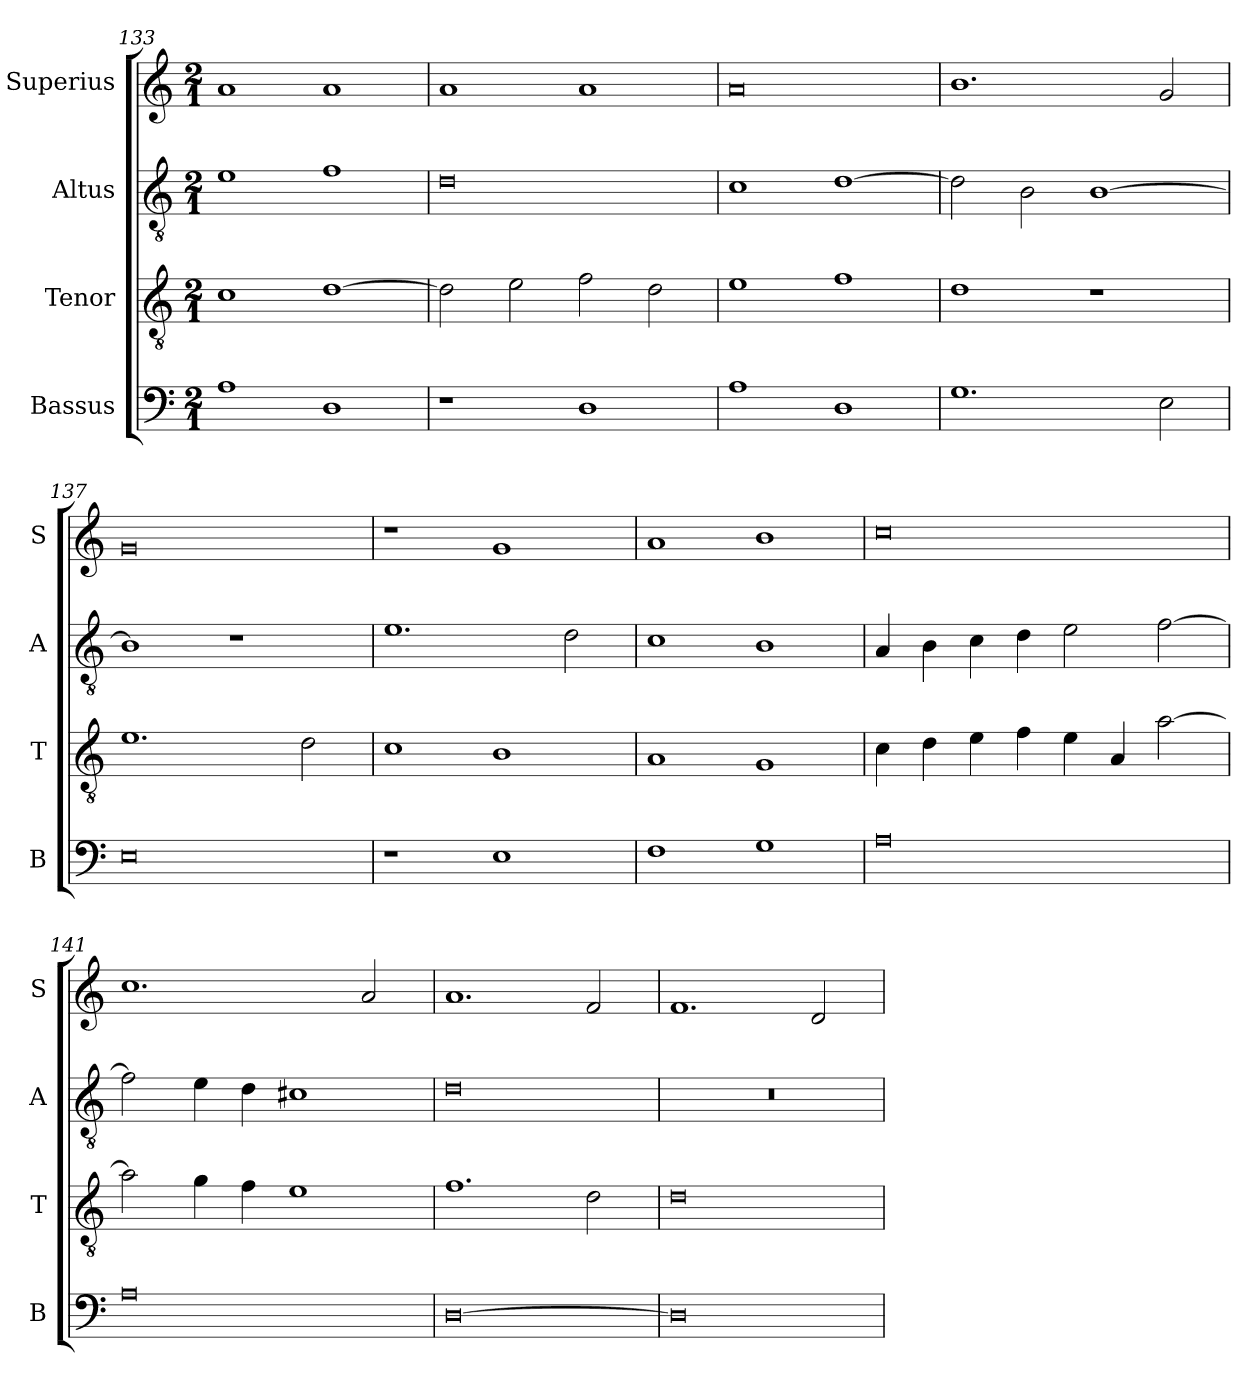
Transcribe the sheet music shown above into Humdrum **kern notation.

**kern	**kern	**kern	**kern
*part4	*part3	*part2	*part1
*staff4	*staff3	*staff2	*staff1
*I"Bassus	*I"Tenor	*I"Altus	*I"Superius
*I'B	*I'T	*I'A	*I'S
*clefF4	*clefGv2	*clefGv2	*clefG2
*k[]	*k[]	*k[]	*k[]
*M2/1	*M2/1	*M2/1	*M2/1
=133	=133	=133	=133
1A	1c	1e	1a
1D	[1d	1f	1a
=134	=134	=134	=134
1r	2d\]	0d	1a
.	2e\	.	.
1D	2f\	.	1a
.	2d\	.	.
=135	=135	=135	=135
1A	1e	1c	0a
1D	1f	[1d	.
=136	=136	=136	=136
1.G	1d	2d\]	1.b
.	.	2B\	.
.	1r	[1B	.
2E\	.	.	2g/
=137	=137	=137	=137
0E	1.e	1B]	0g
.	.	1r	.
.	2d\	.	.
=138	=138	=138	=138
1r	1c	1.e	1r
1E	1B	.	1g
.	.	2d\	.
=139	=139	=139	=139
1F	1A	1c	1a
1G	1G	1B	1b
=140	=140	=140	=140
0A	4c\	4A/	0cc
.	4d\	4B\	.
.	4e\	4c\	.
.	4f\	4d\	.
.	4e\	2e\	.
.	4A/	.	.
.	[2a\	[2f\	.
=141	=141	=141	=141
0A	2a\]	2f\]	1.cc
.	4g\	4e\	.
.	4f\	4d\	.
.	1e	1c#X	.
.	.	.	2a/
=142	=142	=142	=142
[0D	1.f	0d	1.a
.	2d\	.	2f/
=143	=143	=143	=143
0D]	0d	0r	1.f
.	.	.	2d/
=	=	=	=
*-	*-	*-	*-
